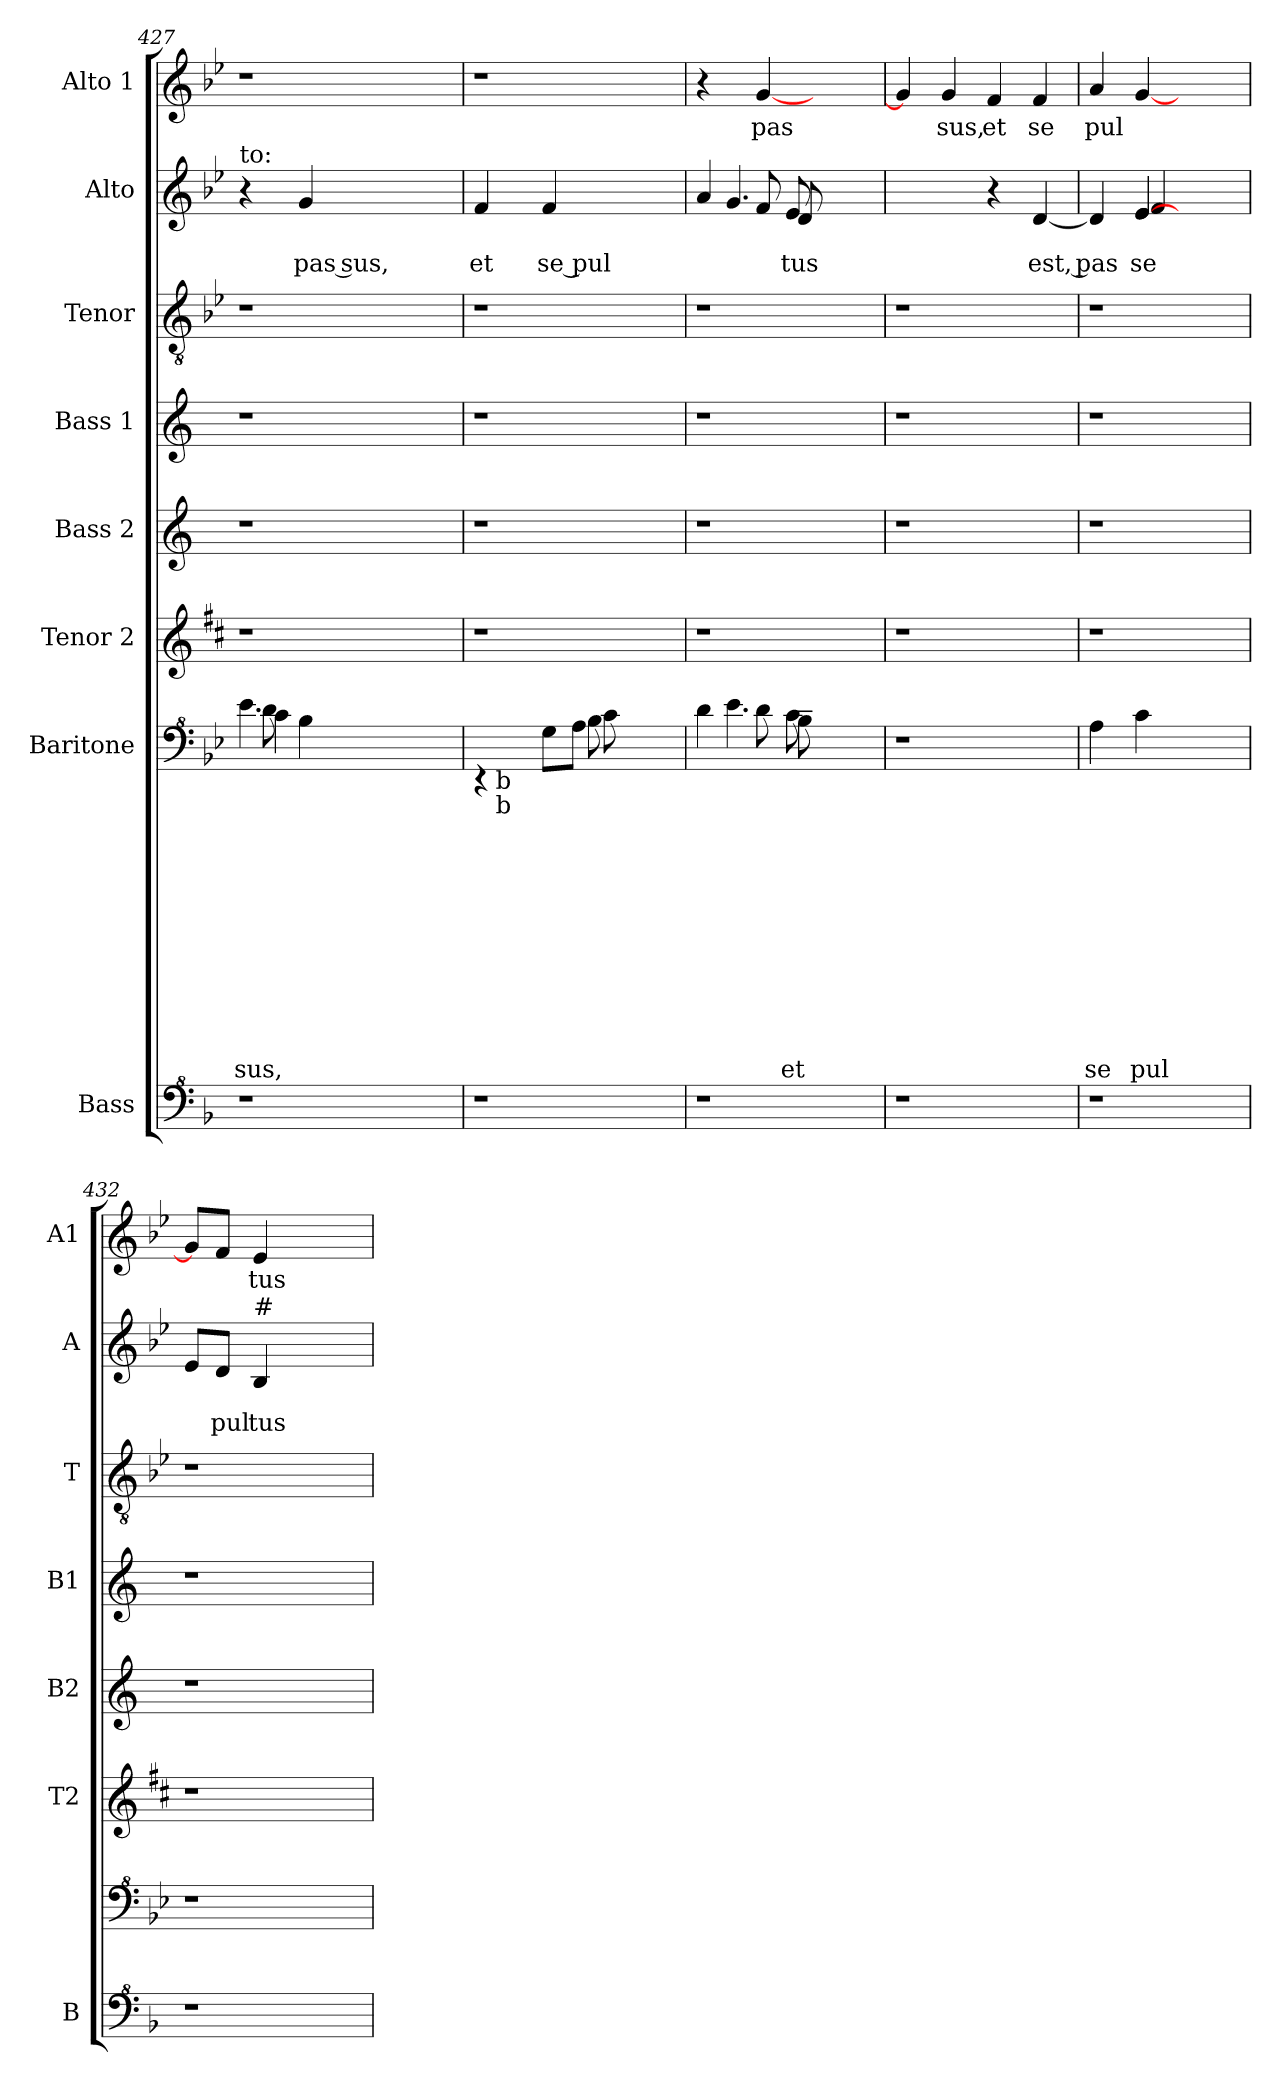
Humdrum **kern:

**kern	**kern	**text	**text	**text	**text	**text	**text	**text	**text	**text	**text	**text	**kern	**kern	**kern	**kern	**kern	**text	**text	**kern	**text
*part8	*part7	*part7	*part7	*part7	*part7	*part7	*part7	*part7	*part7	*part7	*part7	*part7	*part6	*part5	*part4	*part3	*part2	*part2	*part2	*part1	*part1
*staff8	*staff7	*staff7	*staff7	*staff7	*staff7	*staff7	*staff7	*staff7	*staff7	*staff7	*staff7	*staff7	*staff6	*staff5	*staff4	*staff3	*staff2	*staff2	*staff2	*staff1	*staff1
*I"Bass	*I"Baritone	*	*	*	*	*	*	*	*	*	*	*	*I"Tenor 2	*I"Bass 2	*I"Bass 1	*I"Tenor	*I"Alto	*	*	*I"Alto 1	*
*I'B	*	*	*	*	*	*	*	*	*	*	*	*	*I'T2	*I'B2	*I'B1	*I'T	*I'A	*	*	*I'A1	*
*clefF^4	*clefF^4	*	*	*	*	*	*	*	*	*	*	*	*clefG2	*clefG2	*clefG2	*clefGv2	*clefG2	*	*	*clefG2	*
*	*	*	*	*	*	*	*	*	*	*	*	*	*ITrd1c2	*	*	*ITrd1c2	*ITrd1c2	*	*	*ITrd1c2	*
*k[b-]	*k[b-e-]	*	*	*	*	*	*	*	*	*	*	*	*k[]	*k[]	*k[]	*k[b-e-a-d-]	*k[b-e-a-d-]	*	*	*k[b-e-a-d-]	*
*F:	*B-:	*	*	*	*	*	*	*	*	*	*	*	*C:	*C:	*C:	*A-:	*A-:	*	*	*A-:	*
=427	=427	=427	=427	=427	=427	=427	=427	=427	=427	=427	=427	=427	=427	=427	=427	=427	=427	=427	=427	=427	=427
!	!	!	!	!	!	!	!	!	!	!	!	!	!	!	!	!	!LO:TX:a:t=to&colon;	!	!	!	!
!	!	!	!	!	!	!	!	!	!	!	!	!LO:LY:b	!	!	!	!	!	!	!	!	!
*	*^	*	*	*	*	*	*	*	*	*	*	*	*	*	*	*	*	*	*	*	*
*	*	*^	*	*	*	*	*	*	*	*	*	*	*	*	*	*	*	*	*	*	*	*
1r	4.ee-\	8dd\	4cc\	.	.	.	.	.	.	.	.	.	.	sus,	1r	1r	1r	1r	4r	.	.	1r	.
.	.	2ryy	.	.	.	.	.	.	.	.	.	.	.	.	.	.	.	.	.	.	.	.	.
!	!	!	!	!	!	!	!	!	!	!	!	!	!	!	!	!	!	!	!	!	!LO:LY:b:rj	!	!
.	.	.	4b-\	.	.	.	.	.	.	.	.	.	.	.	.	.	.	.	4f/	.	pas sus,	.	.
.	2ryy	.	.	.	.	.	.	.	.	.	.	.	.	.	.	.	.	.	.	.	.	.	.
.	.	.	2ryy	.	.	.	.	.	.	.	.	.	.	.	.	.	.	.	2ryy	.	.	.	.
.	.	4.ryy	.	.	.	.	.	.	.	.	.	.	.	.	.	.	.	.	.	.	.	.	.
.	8ryy	.	.	.	.	.	.	.	.	.	.	.	.	.	.	.	.	.	.	.	.	.	.
!!LO:LB:g=z
=428	=428	=428	=428	=428	=428	=428	=428	=428	=428	=428	=428	=428	=428	=428	=428	=428	=428	=428	=428	=428	=428	=428	=428
*	*	*	*^	*	*	*	*	*	*	*	*	*	*	*	*	*	*	*	*	*	*	*	*
!	!	!	!	!	!	!	!	!	!	!	!	!	!	!	!	!	!	!	!	!	!	!LO:LY:b	!	!
1r	64ryy	4rE	4.ryy	4.ryy	.	.	.	.	.	.	.	.	.	.	.	1r	1r	1r	1r	4e-/	.	et	1r	.
.	32ryy	.	.	.	.	.	.	.	.	.	.	.	.	.	.	.	.	.	.	.	.	.	.	.
!	!LO:TX:b:t=b	!	!	!	!	!	!	!	!	!	!	!	!	!	!	!	!	!	!	!	!	!	!	!
!	!LO:TX:b:t=b	!	!	!	!	!	!	!	!	!	!	!	!	!	!	!	!	!	!	!	!	!	!	!
.	64ryy	.	.	.	.	.	.	.	.	.	.	.	.	.	.	.	.	.	.	.	.	.	.	.
.	2ryy	.	.	.	.	.	.	.	.	.	.	.	.	.	.	.	.	.	.	.	.	.	.	.
!	!	!	!	!	!	!	!	!	!	!	!	!	!	!	!	!	!	!	!	!	!	!LO:LY:b	!	!
.	.	8g\L	.	.	.	.	.	.	.	.	.	.	.	.	.	.	.	.	.	4e-/	.	se pul	.	.
.	.	8a\J	8b-\	8cc\	.	.	.	.	.	.	.	.	.	.	.	.	.	.	.	.	.	.	.	.
.	.	2ryy	2ryy	2ryy	.	.	.	.	.	.	.	.	.	.	.	.	.	.	.	2ryy	.	.	.	.
.	4..ryy	.	.	.	.	.	.	.	.	.	.	.	.	.	.	.	.	.	.	.	.	.	.	.
*	*	*	*v	*v	*	*	*	*	*	*	*	*	*	*	*	*	*	*	*	*	*	*	*	*
=429	=429	=429	=429	=429	=429	=429	=429	=429	=429	=429	=429	=429	=429	=429	=429	=429	=429	=429	=429	=429	=429	=429	=429
*	*	*	*	*	*	*	*	*	*	*	*	*	*	*	*	*	*	*	*^	*	*	*	*
*	*	*	*	*	*	*	*	*	*	*	*	*	*	*	*	*	*	*	*	*^	*	*	*	*
1r	4dd\	8ryy	4.ryy	.	.	.	.	.	.	.	.	.	.	.	1r	1r	1r	1r	4g/	8ryy	4.ryy	.	.	4r	.
.	.	4.ee-\	.	.	.	.	.	.	.	.	.	.	.	.	.	.	.	.	.	4.f/	.	.	.	.	.
!	!	!	!	!	!	!	!	!	!	!	!	!	!	!	!	!	!	!	!	!	!	!	!	!	!LO:LY:b
.	8dd\	.	.	.	.	.	.	.	.	.	.	.	.	.	.	.	.	.	8e-/	.	.	.	.	[<4f/	pas
!	!	!	!	!	!	!	!	!	!	!	!	!	!	!LO:LY:b	!	!	!	!	!	!	!	!	!LO:LY:b	!	!
.	8cc\	.	8b-~>\	.	.	.	.	.	.	.	.	.	.	et	.	.	.	.	8d-/	.	8c/	.	tus	.	.
.	2ryy	2ryy	2ryy	.	.	.	.	.	.	.	.	.	.	.	.	.	.	.	2ryy	2ryy	2ryy	.	.	2ryy	.
*	*v	*v	*v	*	*	*	*	*	*	*	*	*	*	*	*	*	*	*	*v	*v	*v	*	*	*	*
=430	=430	=430	=430	=430	=430	=430	=430	=430	=430	=430	=430	=430	=430	=430	=430	=430	=430	=430	=430	=430	=430
1r	1r	.	.	.	.	.	.	.	.	.	.	.	1r	1r	1r	1r	2ryy	.	.	4f/]	.
!	!	!	!	!	!	!	!	!	!	!	!	!	!	!	!	!	!	!	!	!	!LO:LY:b
.	.	.	.	.	.	.	.	.	.	.	.	.	.	.	.	.	.	.	.	4f/	sus,
!	!	!	!	!	!	!	!	!	!	!	!	!	!	!	!	!	!	!	!	!	!LO:LY:b
.	.	.	.	.	.	.	.	.	.	.	.	.	.	.	.	.	4r	.	.	4e-/	et
!	!	!	!	!	!	!	!	!	!	!	!	!	!	!	!	!	!	!	!LO:LY:b:rj	!	!LO:LY:b
.	.	.	.	.	.	.	.	.	.	.	.	.	.	.	.	.	[<4c/	.	est, pas	4e-/	se
=431	=431	=431	=431	=431	=431	=431	=431	=431	=431	=431	=431	=431	=431	=431	=431	=431	=431	=431	=431	=431	=431
!	!	!	!	!	!	!	!	!	!	!	!	!LO:LY:b:rj	!	!	!	!	!	!	!	!	!LO:LY:b:rj
*	*	*	*	*	*	*	*	*	*	*	*	*	*	*	*	*	*^	*	*	*	*
*	*	*	*	*	*	*	*	*	*	*	*	*	*	*	*	*	*	*^	*	*	*	*
1r	4a\	.	.	.	.	.	.	.	.	.	.	se	1r	1r	1r	1r	4c/]	4ryy	4ryy	.	.	4g/	pul
!	!	!	!	!	!	!	!	!	!	!	!	!LO:LY:b	!	!	!	!	!	!	!	!	!LO:LY:b	!	!
!	!	!	!	!	!	!	!	!	!	!	!	!	!	!	!	!	!	!	!	!	!LO:LY:b	!	!
!	!	!	!	!	!	!	!	!	!	!	!	!	!	!	!	!	!	!	!	!	!LO:LY:b	!	!
.	4cc\	.	.	.	.	.	.	.	.	.	.	pul	.	.	.	.	4d-/	4e-/	[<4d-/	.	se	[<4f/	.
.	2ryy	.	.	.	.	.	.	.	.	.	.	.	.	.	.	.	2ryy	2ryy	2ryy	.	.	2ryy	.
*	*	*	*	*	*	*	*	*	*	*	*	*	*	*	*	*	*v	*v	*v	*	*	*	*
=432	=432	=432	=432	=432	=432	=432	=432	=432	=432	=432	=432	=432	=432	=432	=432	=432	=432	=432	=432	=432	=432
1r	1r	.	.	.	.	.	.	.	.	.	.	.	1r	1r	1r	1r	8d-/L	.	.	8f/L]	.
!	!	!	!	!	!	!	!	!	!	!	!	!	!	!	!	!	!	!	!LO:LY:b	!	!
.	.	.	.	.	.	.	.	.	.	.	.	.	.	.	.	.	8c/J	.	pul	8e-/J	.
!	!	!	!	!	!	!	!	!	!	!	!	!	!	!	!	!	!LO:TX:a:t=#	!	!	!	!
!	!	!	!	!	!	!	!	!	!	!	!	!	!	!	!	!	!	!	!LO:LY:b	!	!LO:LY:b
.	.	.	.	.	.	.	.	.	.	.	.	.	.	.	.	.	4A-/	.	tus	4d-/	tus
.	.	.	.	.	.	.	.	.	.	.	.	.	.	.	.	.	2ryy	.	.	2ryy	.
=	=	=	=	=	=	=	=	=	=	=	=	=	=	=	=	=	=	=	=	=	=
*-	*-	*-	*-	*-	*-	*-	*-	*-	*-	*-	*-	*-	*-	*-	*-	*-	*-	*-	*-	*-	*-
